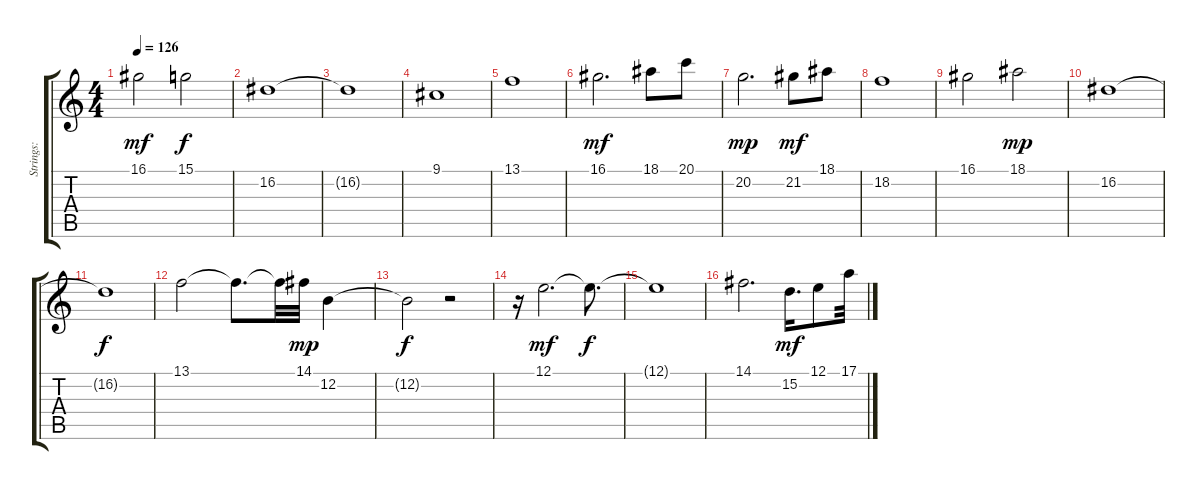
\track ("Strings:" "Strings:") {instrument stringensemble2}
\staff {score tabs}
\tuning (E4 B3 G3 D3 A2 E2) {hide}
\ts (4 4)
\tempo 126
\clef g2
\ks c
16.1.2{dy mf} 15.1.2{dy f} |
16.2.1 |
16.2{t}.1 |
9.1.1 |
13.1.1 |
16.1.2{d dy mf} 18.1.8 20.1.8 |
20.2.2{d dy mp} 21.2.8{dy mf} 18.1.8 |
18.2.1 |
16.1.2 18.1.2{dy mp} |
16.2.1 |
16.2{t}.1{dy f} |
13.1.2 13.1{t}.8{d} 13.1{t}.32 14.1.32{dy mp} 12.2.4 |
12.2{t}.2{dy f} r.2 |
r.16 12.1.2{d dy mf} 12.1{t}.8{d dy f} |
12.1{t}.1 |
14.1.2{d} 15.2.16{d dy mf} 12.1.8 17.1.32
